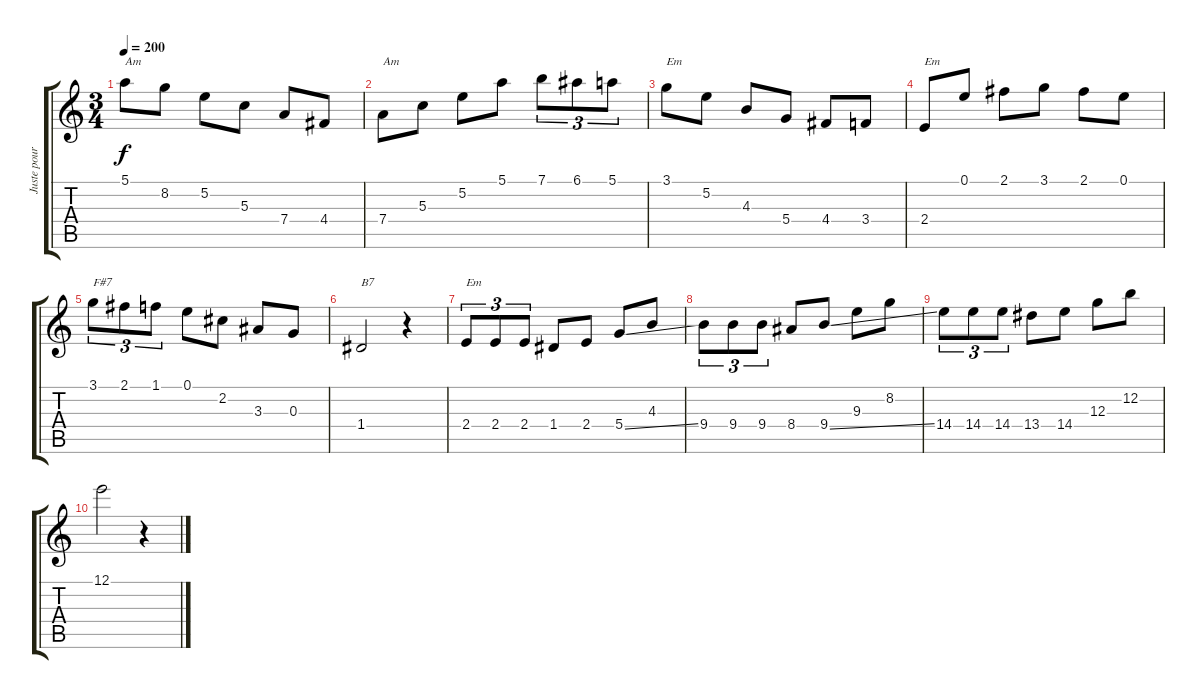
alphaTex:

\track ("Juste pour le son" "Juste pour") {instrument acousticbass}
\staff {score tabs}
\tuning (E4 B3 G3 D3 A2 E2) {hide}
\ts (3 4)
\tempo 200
\clef g2
\ks c
5.1.8{txt "Am" dy f} 8.2.8 5.2.8 5.3.8 7.4.8 4.4.8 |
7.4.8{txt "Am"} 5.3.8 5.2.8 5.1.8 7.1.8{tu (3 2)} 6.1.8{tu (3 2)} 5.1.8{tu (3 2)} |
3.1.8{txt "Em"} 5.2.8 4.3.8 5.4.8 4.4.8 3.4.8 |
2.4.8{txt "Em"} 0.1.8 2.1.8 3.1.8 2.1.8 0.1.8 |
3.1.8{tu (3 2) txt "F#7"} 2.1.8{tu (3 2)} 1.1.8{tu (3 2)} 0.1.8 2.2.8 3.3.8 0.3.8 |
1.4.2{txt "B7"} r.4 |
2.4.8{tu (3 2) txt "Em"} 2.4.8{tu (3 2)} 2.4.8{tu (3 2)} 1.4.8 2.4.8 5.4{ss}.8 4.3.8 |
9.4.8{tu (3 2)} 9.4.8{tu (3 2)} 9.4.8{tu (3 2)} 8.4.8 9.4{ss}.8 9.3.8 8.2.8 |
14.4.8{tu (3 2)} 14.4.8{tu (3 2)} 14.4.8{tu (3 2)} 13.4.8 14.4.8 12.3.8 12.2.8 |
12.1.2 r.4
